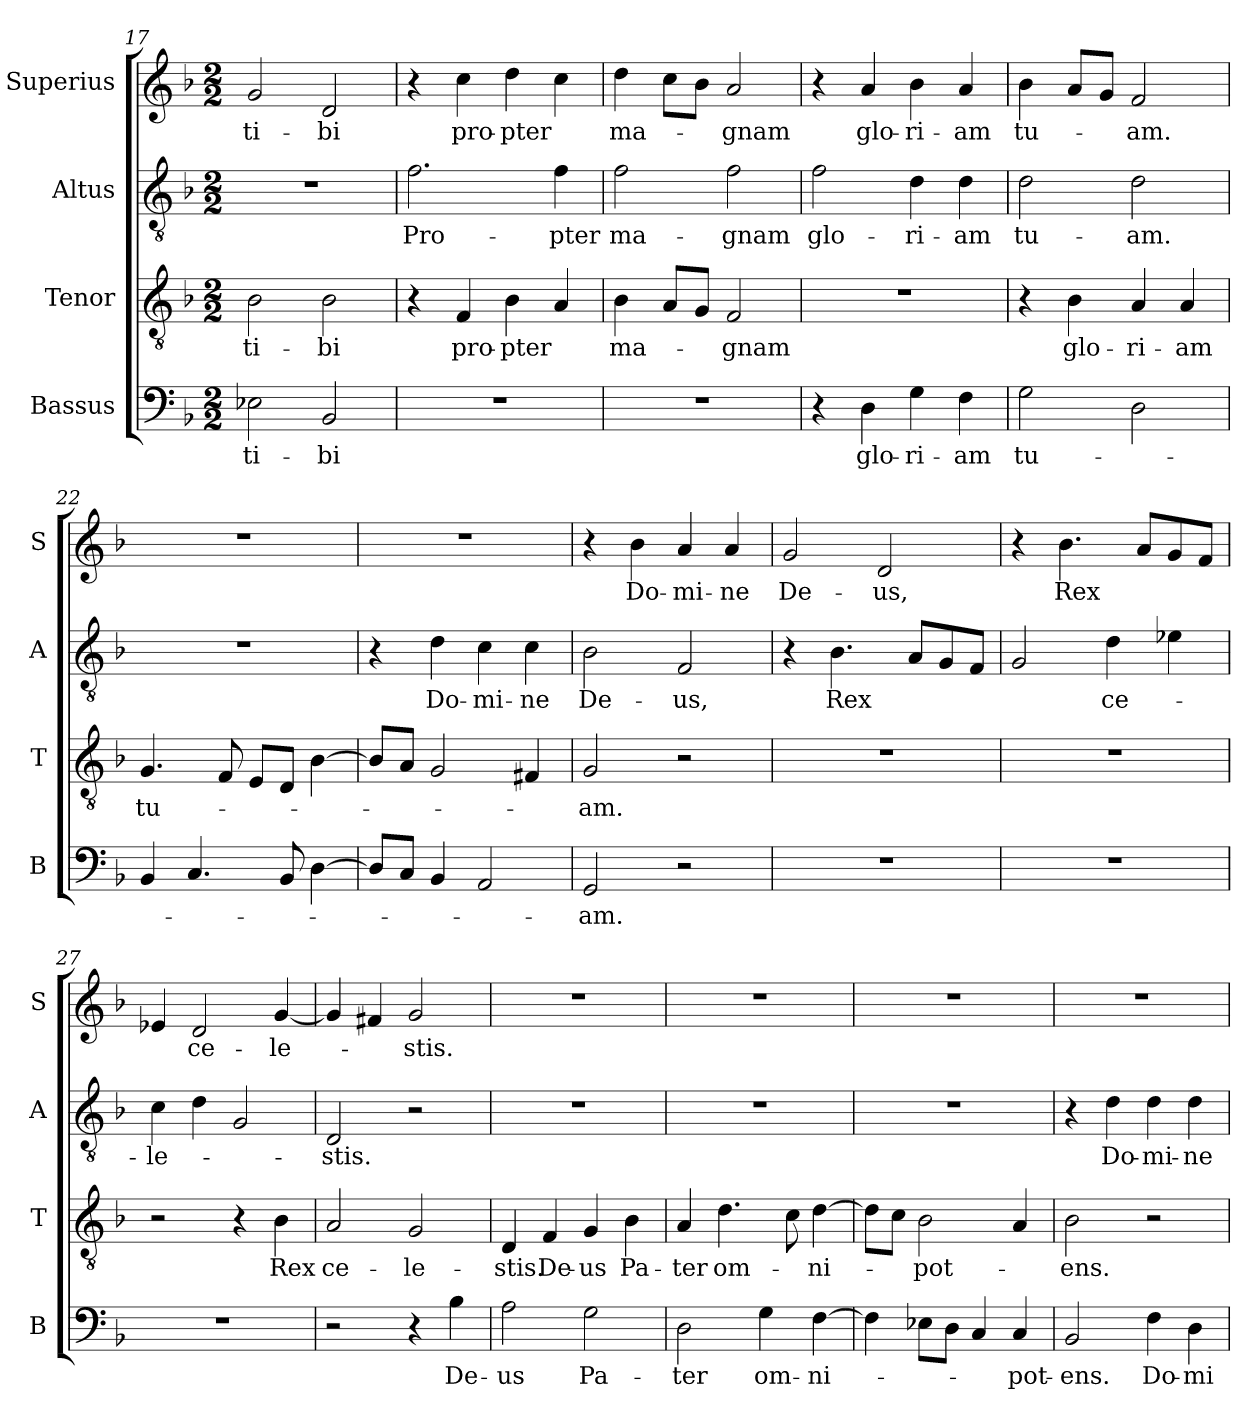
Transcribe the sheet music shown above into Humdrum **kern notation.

**kern	**text	**kern	**text	**kern	**text	**kern	**text
*part4	*part4	*part3	*part3	*part2	*part2	*part1	*part1
*staff4	*staff4	*staff3	*staff3	*staff2	*staff2	*staff1	*staff1
*I"Bassus	*	*I"Tenor	*	*I"Altus	*	*I"Superius	*
*I'B	*	*I'T	*	*I'A	*	*I'S	*
*clefF4	*	*clefGv2	*	*clefGv2	*	*clefG2	*
*k[b-]	*	*k[b-]	*	*k[b-]	*	*k[b-]	*
*M2/2	*	*M2/2	*	*M2/2	*	*M2/2	*
=17	=17	=17	=17	=17	=17	=17	=17
2E-X	ti-	2B-	ti-	1r	.	2g	ti-
2BB-	-bi	2B-	-bi	.	.	2d	-bi
=18	=18	=18	=18	=18	=18	=18	=18
1r	.	4r	.	2.f	Pro-	4r	.
.	.	4F	pro-	.	.	4cc	pro-
.	.	4B-	-pter	.	.	4dd	-pter
.	.	4A	.	4f	-pter	4cc	.
=19	=19	=19	=19	=19	=19	=19	=19
1r	.	4B-	ma-	2f	ma-	4dd	ma-
.	.	8AL	.	.	.	8ccL	.
.	.	8GJ	.	.	.	8b-J	.
.	.	2F	-gnam	2f	-gnam	2a	-gnam
=20	=20	=20	=20	=20	=20	=20	=20
4r	.	1r	.	2f	glo-	4r	.
4D	glo-	.	.	.	.	4a	glo-
4G	-ri-	.	.	4d	-ri-	4b-	-ri-
4F	-am	.	.	4d	-am	4a	-am
=21	=21	=21	=21	=21	=21	=21	=21
2G	tu-	4r	.	2d	tu-	4b-	tu-
.	.	4B-	glo-	.	.	8aL	.
.	.	.	.	.	.	8gJ	.
2D	.	4A	-ri-	2d	-am.	2f	-am.
.	.	4A	-am	.	.	.	.
=22	=22	=22	=22	=22	=22	=22	=22
4BB-	.	4.G	tu-	1r	.	1r	.
4.C	.	.	.	.	.	.	.
.	.	8F	.	.	.	.	.
.	.	8EL	.	.	.	.	.
8BB-	.	8DJ	.	.	.	.	.
[4D	.	[4B-	.	.	.	.	.
=23	=23	=23	=23	=23	=23	=23	=23
8DL]	.	8B-L]	.	4r	.	1r	.
8CJ	.	8AJ	.	.	.	.	.
4BB-	.	2G	.	4d	Do-	.	.
2AA	.	.	.	4c	-mi-	.	.
.	.	4F#X	.	4c	-ne	.	.
=24	=24	=24	=24	=24	=24	=24	=24
2GG	-am.	2G	-am.	2B-	De-	4r	.
.	.	.	.	.	.	4b-	Do-
2r	.	2r	.	2F	-us,	4a	-mi-
.	.	.	.	.	.	4a	-ne
=25	=25	=25	=25	=25	=25	=25	=25
1r	.	1r	.	4r	.	2g	De-
.	.	.	.	4.B-	Rex	.	.
.	.	.	.	.	.	2d	-us,
.	.	.	.	8AL	.	.	.
.	.	.	.	8G	.	.	.
.	.	.	.	8FJ	.	.	.
=26	=26	=26	=26	=26	=26	=26	=26
1r	.	1r	.	2G	.	4r	.
.	.	.	.	.	.	4.b-	Rex
.	.	.	.	4d	ce-	.	.
.	.	.	.	.	.	8aL	.
.	.	.	.	4e-X	.	8g	.
.	.	.	.	.	.	8fJ	.
=27	=27	=27	=27	=27	=27	=27	=27
1r	.	2r	.	4c	-le-	4e-X	.
.	.	.	.	4d	.	2d	ce-
.	.	4r	.	2G	.	.	.
.	.	4B-	Rex	.	.	[4g	-le-
=28	=28	=28	=28	=28	=28	=28	=28
2r	.	2A	ce-	2D	-stis.	4g]	.
.	.	.	.	.	.	4f#X	.
4r	.	2G	-le-	2r	.	2g	-stis.
4B-	De-	.	.	.	.	.	.
=29	=29	=29	=29	=29	=29	=29	=29
2A	-us	4D	-stis.	1r	.	1r	.
.	.	4F	De-	.	.	.	.
2G	Pa-	4G	-us	.	.	.	.
.	.	4B-	Pa-	.	.	.	.
=30	=30	=30	=30	=30	=30	=30	=30
2D	-ter	4A	-ter	1r	.	1r	.
.	.	4.d	om-	.	.	.	.
4G	om-	.	.	.	.	.	.
.	.	8c	.	.	.	.	.
[4F	-ni-	[4d	-ni-	.	.	.	.
=31	=31	=31	=31	=31	=31	=31	=31
4F]	.	8dL]	.	1r	.	1r	.
.	.	8cJ	.	.	.	.	.
8E-XL	.	2B-	-pot-	.	.	.	.
8DJ	.	.	.	.	.	.	.
4C	.	.	.	.	.	.	.
4C	-pot-	4A	.	.	.	.	.
=32	=32	=32	=32	=32	=32	=32	=32
2BB-	-ens.	2B-	-ens.	4r	.	1r	.
.	.	.	.	4d	Do-	.	.
4F	Do-	2r	.	4d	-mi-	.	.
4D	-mi-	.	.	4d	-ne	.	.
=	=	=	=	=	=	=	=
*-	*-	*-	*-	*-	*-	*-	*-
